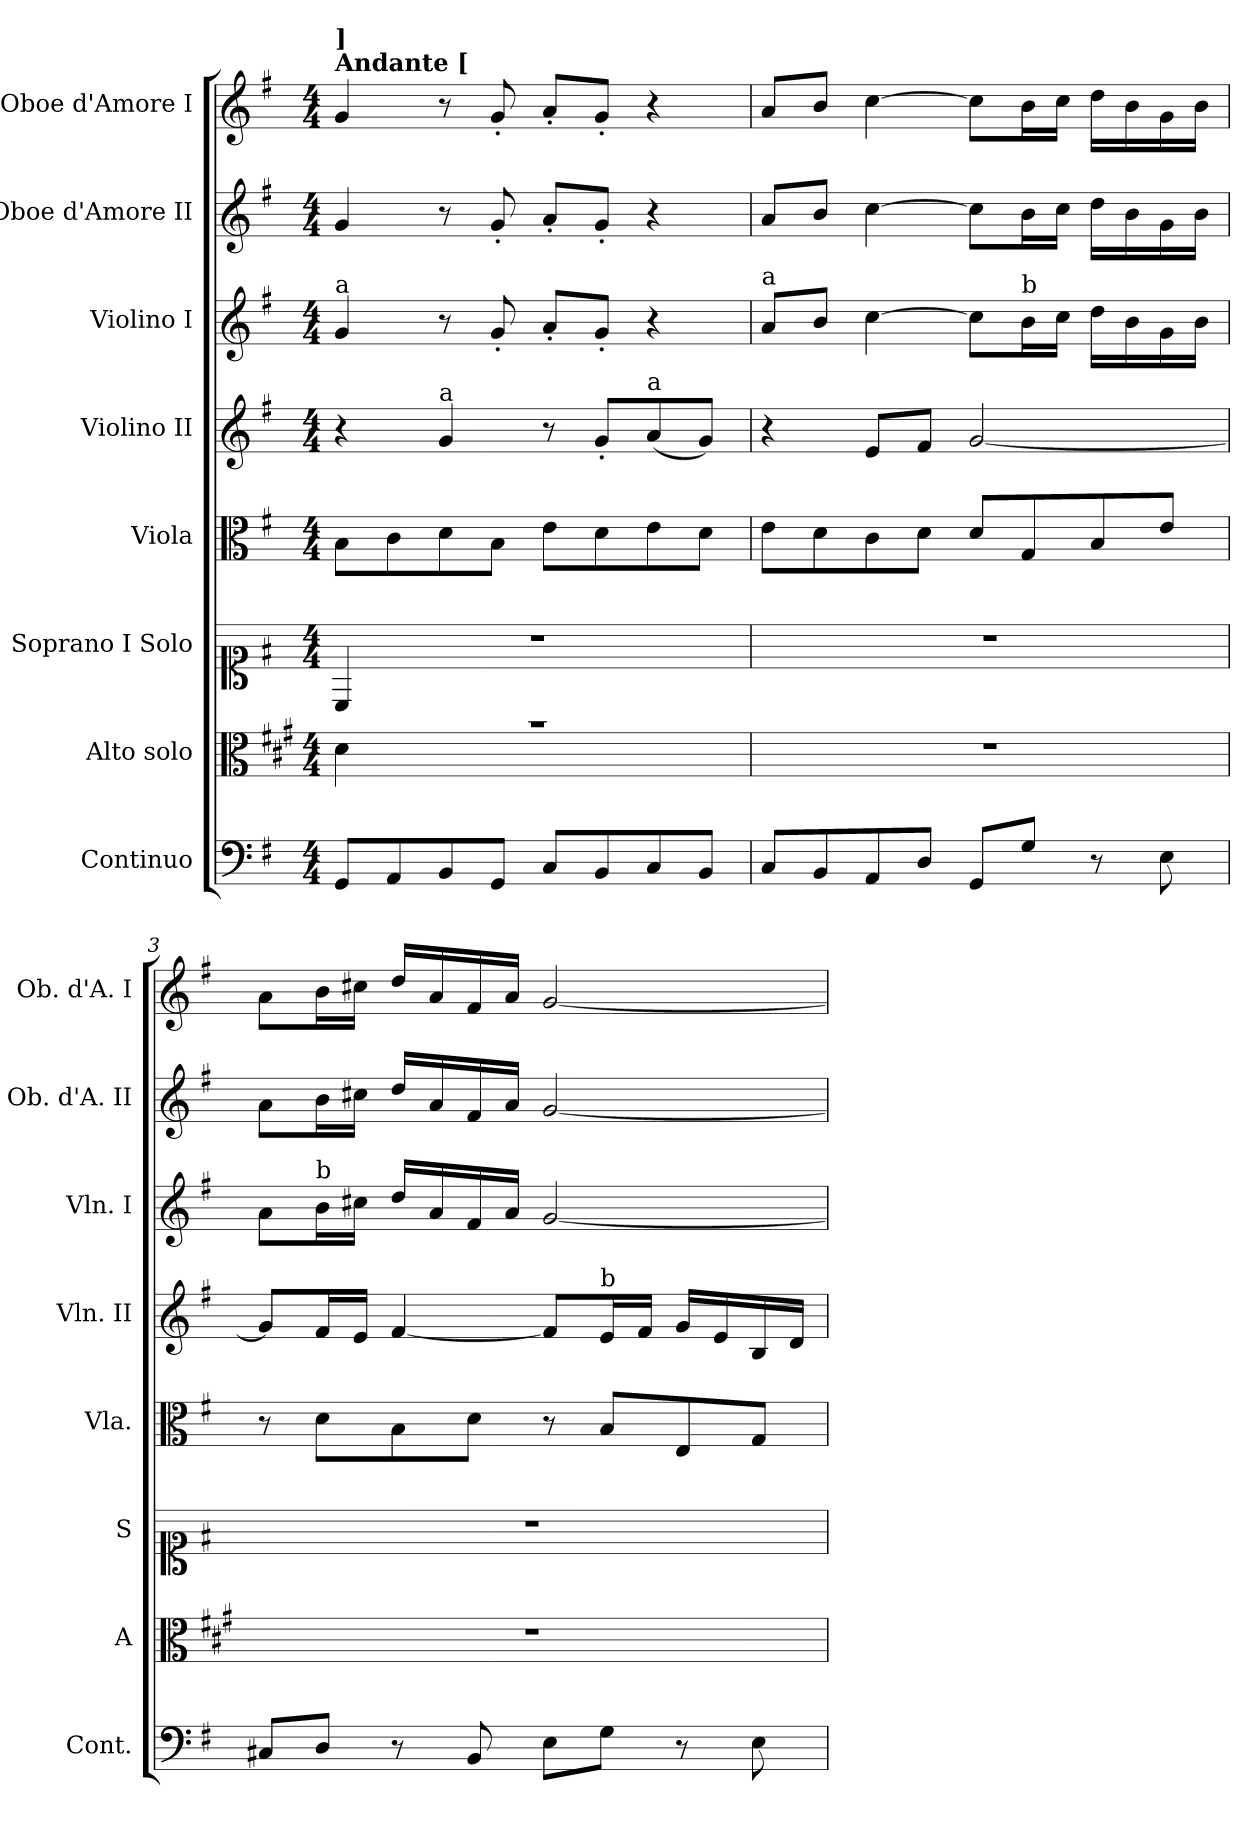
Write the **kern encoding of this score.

**kern	**kern	**kern	**kern	**kern	**kern	**kern	**kern
*part8	*part7	*part6	*part5	*part4	*part3	*part2	*part1
*staff8	*staff7	*staff6	*staff5	*staff4	*staff3	*staff2	*staff1
*I"Continuo	*I"Alto solo	*I"Soprano I Solo	*I"Viola	*I"Violino II	*I"Violino I	*I"Oboe d'Amore II	*I"Oboe d'Amore I
*I'Cont.	*I'A	*I'S	*I'Vla.	*I'Vln. II	*I'Vln. I	*I'Ob. d'A. II	*I'Ob. d'A. I
*clefF4	*clefC3	*clefC1	*clefC3	*clefG2	*clefG2	*clefG2	*clefG2
*	*ITrd1c2	*ITrd-7c-12	*	*	*	*	*
*k[f#]	*k[f#]	*k[f#]	*k[f#]	*k[f#]	*k[f#]	*k[f#]	*k[f#]
*M4/4	*M4/4	*M4/4	*M4/4	*M4/4	*M4/4	*M4/4	*M4/4
*MM74	*MM74	*MM74	*MM74	*MM74	*MM74	*MM74	*MM74
=1	=1	=1	=1	=1	=1	=1	=1
*	*^	*^	*	*	*	*	*
!	!	!	!	!	!	!	!	!	!LO:TX:a:B:t=Andante [
!	!	!	!	!	!	!	!	!	!LO:TX:a:B:t=]
!	!	!	!	!	!	!	!LO:TX:a:t=a	!	!
8GG/L	1r	4c\	1r	4c/	8B\L	4r	4g/	4g/	4g/
8AA/	.	.	.	.	8c\	.	.	.	.
!	!	!	!	!	!	!LO:TX:a:t=a	!	!	!
8BB/	.	2.ryy	.	2.ryy	8d\	4g/	8r	8r	8r
8GG/J	.	.	.	.	8B\J	.	8g'/	8g'/	8g'/
8C/L	.	.	.	.	8e\L	8r	8a'/L	8a'/L	8a'/L
8BB/	.	.	.	.	8d\	8g'/L	8g'/J	8g'/J	8g'/J
!	!	!	!	!	!	!LO:TX:a:t=a	!	!	!
8C/	.	.	.	.	8e\	(8a/	4r	4r	4r
8BB/J	.	.	.	.	8d\J	8g/J)	.	.	.
*	*v	*v	*	*	*	*	*	*	*
*	*	*v	*v	*	*	*	*	*
=2	=2	=2	=2	=2	=2	=2	=2
!	!	!	!	!	!LO:TX:a:t=a	!	!
8C/L	1r	1r	8e\L	4r	8a/L	8a/L	8a/L
8BB/	.	.	8d\	.	8b/J	8b/J	8b/J
8AA/	.	.	8c\	8e/L	[4cc\	[4cc\	[4cc\
8D/J	.	.	8d\J	8f#/J	.	.	.
8GG/L	.	.	8d/L	[2g/	8cc\L]	8cc\L]	8cc\L]
!	!	!	!	!	!LO:TX:a:t=b	!	!
8G/J	.	.	8G/	.	16b\L	16b\L	16b\L
.	.	.	.	.	16cc\JJ	16cc\JJ	16cc\JJ
8r	.	.	8B/	.	16dd\LL	16dd\LL	16dd\LL
.	.	.	.	.	16b\	16b\	16b\
8E\	.	.	8e/J	.	16g\	16g\	16g\
.	.	.	.	.	16b\JJ	16b\JJ	16b\JJ
=3	=3	=3	=3	=3	=3	=3	=3
8C#X/L	1r	1r	8r	8g/L]	8a\L	8a\L	8a\L
!	!	!	!	!	!LO:TX:a:t=b	!	!
8D/J	.	.	8d\L	16f#/L	16b\L	16b\L	16b\L
.	.	.	.	16e/JJ	16cc#X\JJ	16cc#X\JJ	16cc#X\JJ
8r	.	.	8B\	[4f#/	16dd/LL	16dd/LL	16dd/LL
.	.	.	.	.	16a/	16a/	16a/
8BB/	.	.	8d\J	.	16f#/	16f#/	16f#/
.	.	.	.	.	16a/JJ	16a/JJ	16a/JJ
8E\L	.	.	8r	8f#/L]	[2g/	[2g/	[2g/
!	!	!	!	!LO:TX:a:t=b	!	!	!
8G\J	.	.	8B/L	16e/L	.	.	.
.	.	.	.	16f#/JJ	.	.	.
8r	.	.	8E/	16g/LL	.	.	.
.	.	.	.	16e/	.	.	.
8E\	.	.	8G/J	16B/	.	.	.
.	.	.	.	16d/JJ	.	.	.
=	=	=	=	=	=	=	=
*-	*-	*-	*-	*-	*-	*-	*-
